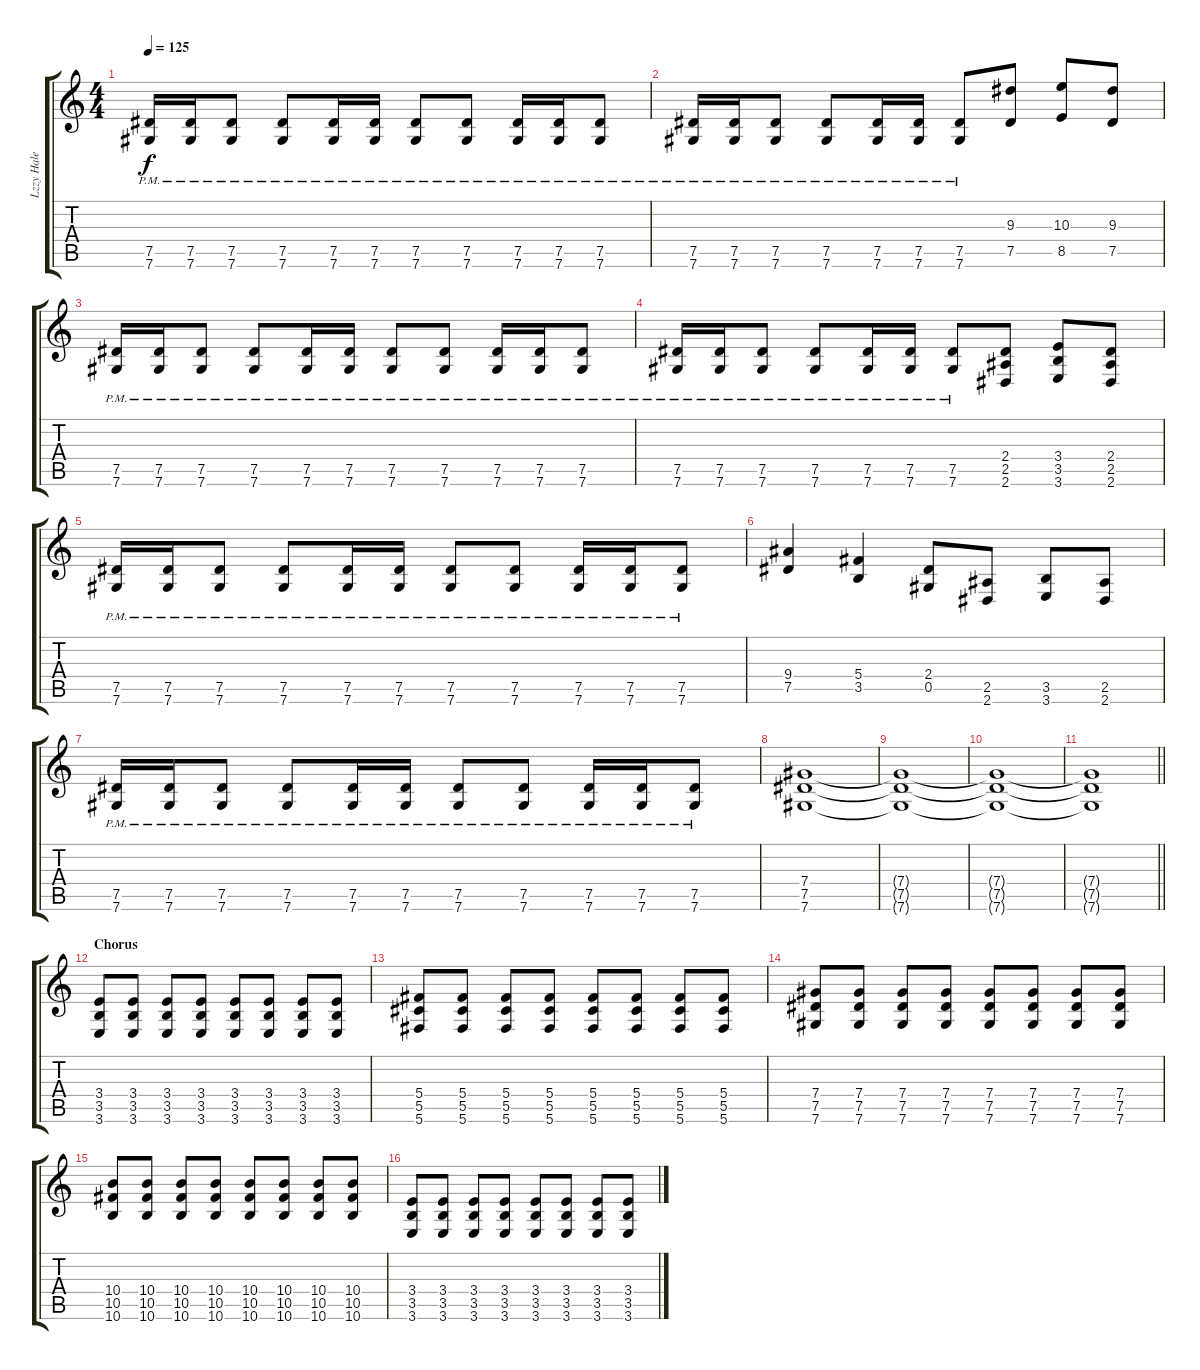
\track ("Lzzy Hale" "Lzzy Hale") {instrument distortionguitar}
\staff {score tabs}
\tuning (Eb4 Bb3 Gb3 Db3 Ab2 Db2) {hide}
\ts (4 4)
\tempo 125
\clef g2
\ks c
(7.5{pm} 7.6{pm}).16{dy f} (7.5{pm} 7.6{pm}).16 (7.5{pm} 7.6{pm}).8 (7.5{pm} 7.6{pm}).8 (7.5{pm} 7.6{pm}).16 (7.5{pm} 7.6{pm}).16 (7.5{pm} 7.6{pm}).8 (7.5{pm} 7.6{pm}).8 (7.5{pm} 7.6{pm}).16 (7.5{pm} 7.6{pm}).16 (7.5{pm} 7.6{pm}).8 |
(7.5{pm} 7.6{pm}).16 (7.5{pm} 7.6{pm}).16 (7.5{pm} 7.6{pm}).8 (7.5{pm} 7.6{pm}).8 (7.5{pm} 7.6{pm}).16 (7.5{pm} 7.6{pm}).16 (7.5{pm} 7.6{pm}).8 (9.3 7.5).8 (10.3 8.5).8 (9.3 7.5).8 |
(7.5{pm} 7.6{pm}).16 (7.5{pm} 7.6{pm}).16 (7.5{pm} 7.6{pm}).8 (7.5{pm} 7.6{pm}).8 (7.5{pm} 7.6{pm}).16 (7.5{pm} 7.6{pm}).16 (7.5{pm} 7.6{pm}).8 (7.5{pm} 7.6{pm}).8 (7.5{pm} 7.6{pm}).16 (7.5{pm} 7.6{pm}).16 (7.5{pm} 7.6{pm}).8 |
(7.5{pm} 7.6{pm}).16 (7.5{pm} 7.6{pm}).16 (7.5{pm} 7.6{pm}).8 (7.5{pm} 7.6{pm}).8 (7.5{pm} 7.6{pm}).16 (7.5{pm} 7.6{pm}).16 (7.5{pm} 7.6{pm}).8 (2.4 2.5 2.6).8 (3.4 3.5 3.6).8 (2.4 2.5 2.6).8 |
(7.5{pm} 7.6{pm}).16 (7.5{pm} 7.6{pm}).16 (7.5{pm} 7.6{pm}).8 (7.5{pm} 7.6{pm}).8 (7.5{pm} 7.6{pm}).16 (7.5{pm} 7.6{pm}).16 (7.5{pm} 7.6{pm}).8 (7.5{pm} 7.6{pm}).8 (7.5{pm} 7.6{pm}).16 (7.5{pm} 7.6{pm}).16 (7.5{pm} 7.6{pm}).8 |
(9.4 7.5).4 (5.4 3.5).4 (2.4 0.5).8 (2.5 2.6).8 (3.5 3.6).8 (2.5 2.6).8 |
(7.5{pm} 7.6{pm}).16 (7.5{pm} 7.6{pm}).16 (7.5{pm} 7.6{pm}).8 (7.5{pm} 7.6{pm}).8 (7.5{pm} 7.6{pm}).16 (7.5{pm} 7.6{pm}).16 (7.5{pm} 7.6{pm}).8 (7.5{pm} 7.6{pm}).8 (7.5{pm} 7.6{pm}).16 (7.5{pm} 7.6{pm}).16 (7.5{pm} 7.6{pm}).8 |
(7.4 7.5 7.6).1 |
(7.4{t} 7.5{t} 7.6{t}).1 |
(7.4{t} 7.5{t} 7.6{t}).1 |
\barLineRight lightlight
(7.4{t} 7.5{t} 7.6{t}).1 |
\section ("" "Chorus")
(3.4 3.5 3.6).8 (3.4 3.5 3.6).8 (3.4 3.5 3.6).8 (3.4 3.5 3.6).8 (3.4 3.5 3.6).8 (3.4 3.5 3.6).8 (3.4 3.5 3.6).8 (3.4 3.5 3.6).8 |
(5.4 5.5 5.6).8 (5.4 5.5 5.6).8 (5.4 5.5 5.6).8 (5.4 5.5 5.6).8 (5.4 5.5 5.6).8 (5.4 5.5 5.6).8 (5.4 5.5 5.6).8 (5.4 5.5 5.6).8 |
(7.4 7.5 7.6).8 (7.4 7.5 7.6).8 (7.4 7.5 7.6).8 (7.4 7.5 7.6).8 (7.4 7.5 7.6).8 (7.4 7.5 7.6).8 (7.4 7.5 7.6).8 (7.4 7.5 7.6).8 |
(10.4 10.5 10.6).8 (10.4 10.5 10.6).8 (10.4 10.5 10.6).8 (10.4 10.5 10.6).8 (10.4 10.5 10.6).8 (10.4 10.5 10.6).8 (10.4 10.5 10.6).8 (10.4 10.5 10.6).8 |
(3.4 3.5 3.6).8 (3.4 3.5 3.6).8 (3.4 3.5 3.6).8 (3.4 3.5 3.6).8 (3.4 3.5 3.6).8 (3.4 3.5 3.6).8 (3.4 3.5 3.6).8 (3.4 3.5 3.6).8
